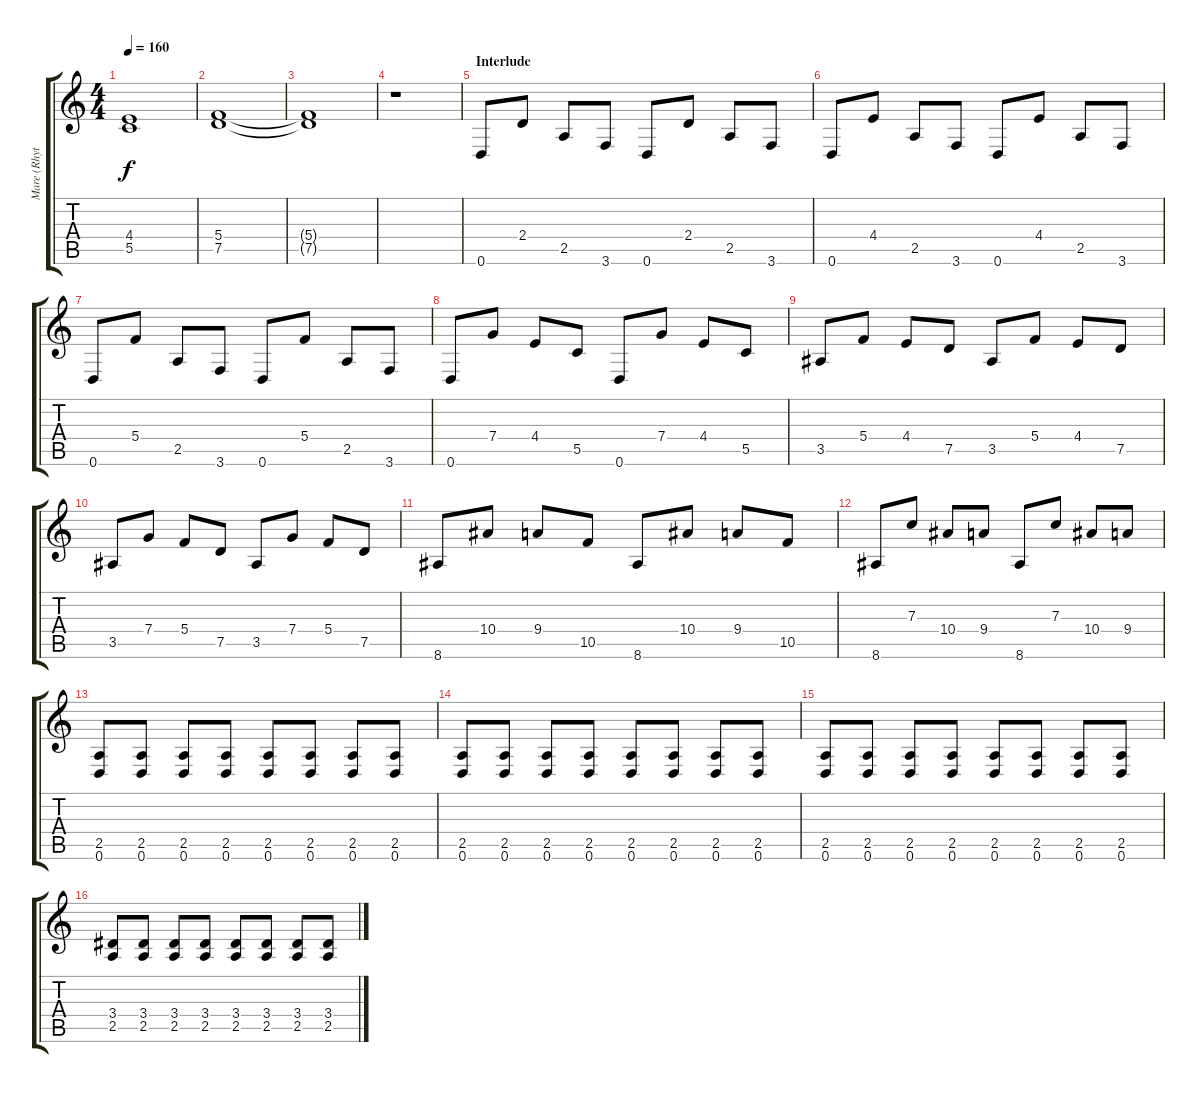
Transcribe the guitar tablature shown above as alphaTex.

\track ("Mare (Rhythm)" "Mare (Rhyt") {instrument distortionguitar}
\staff {score tabs}
\tuning (D4 A3 F3 C3 G2 D2) {hide}
\ts (4 4)
\tempo 160
\clef g2
\ks c
(4.4 5.5).1{dy f} |
(5.4 7.5).1 |
(5.4{t} 7.5{t}).1 |
r.1 |
\section ("" "Interlude")
0.6.8 2.4.8 2.5.8 3.6.8 0.6.8 2.4.8 2.5.8 3.6.8 |
0.6.8 4.4.8 2.5.8 3.6.8 0.6.8 4.4.8 2.5.8 3.6.8 |
0.6.8 5.4.8 2.5.8 3.6.8 0.6.8 5.4.8 2.5.8 3.6.8 |
0.6.8 7.4.8 4.4.8 5.5.8 0.6.8 7.4.8 4.4.8 5.5.8 |
3.5.8 5.4.8 4.4.8 7.5.8 3.5.8 5.4.8 4.4.8 7.5.8 |
3.5.8 7.4.8 5.4.8 7.5.8 3.5.8 7.4.8 5.4.8 7.5.8 |
8.6.8 10.4.8 9.4.8 10.5.8 8.6.8 10.4.8 9.4.8 10.5.8 |
8.6.8 7.3.8 10.4.8 9.4.8 8.6.8 7.3.8 10.4.8 9.4.8 |
(2.5 0.6).8 (2.5 0.6).8 (2.5 0.6).8 (2.5 0.6).8 (2.5 0.6).8 (2.5 0.6).8 (2.5 0.6).8 (2.5 0.6).8 |
(2.5 0.6).8 (2.5 0.6).8 (2.5 0.6).8 (2.5 0.6).8 (2.5 0.6).8 (2.5 0.6).8 (2.5 0.6).8 (2.5 0.6).8 |
(2.5 0.6).8 (2.5 0.6).8 (2.5 0.6).8 (2.5 0.6).8 (2.5 0.6).8 (2.5 0.6).8 (2.5 0.6).8 (2.5 0.6).8 |
(3.4 2.5).8 (3.4 2.5).8 (3.4 2.5).8 (3.4 2.5).8 (3.4 2.5).8 (3.4 2.5).8 (3.4 2.5).8 (3.4 2.5).8
